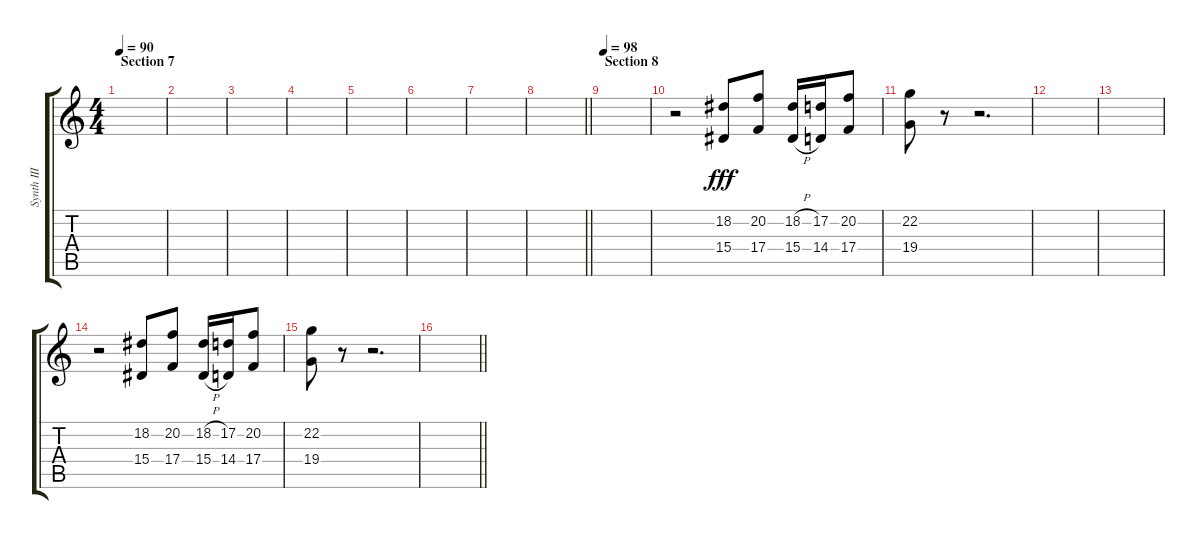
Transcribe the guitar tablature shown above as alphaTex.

\track ("Synth III" "Synth III") {instrument tremolostrings}
\staff {score tabs}
\tuning (D4 A3 F3 C3 G2 D2) {hide}
\ts (4 4)
\section ("" "Section 7")
\tempo 90
\clef g2
\ks c
|
|
|
|
|
|
|
\barLineRight lightlight
|
\section ("" "Section 8")
\tempo 98
|
r.2{volume 13} (18.2 15.4).8{dy fff} (20.2 17.4).8 (18.2{h} 15.4{h}).16 (17.2 14.4).16 (20.2 17.4).8 |
(22.2 19.4).8 r.8 r.2{d} |
|
|
r.2 (18.2 15.4).8 (20.2 17.4).8 (18.2{h} 15.4{h}).16 (17.2 14.4).16 (20.2 17.4).8 |
(22.2 19.4).8 r.8 r.2{d} |
\barLineRight lightlight
